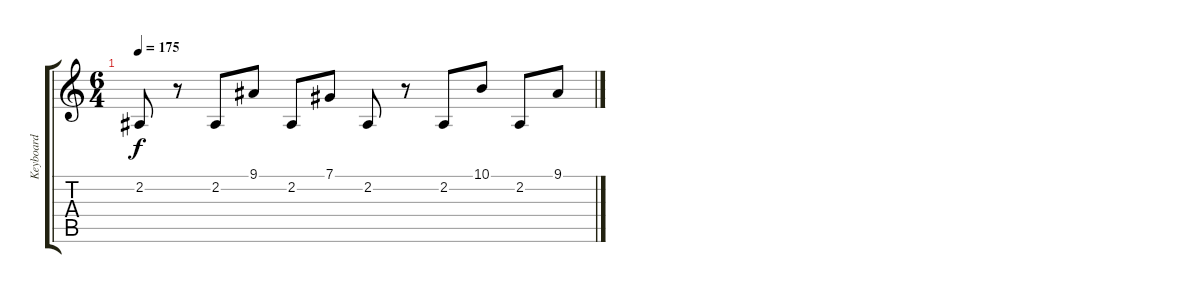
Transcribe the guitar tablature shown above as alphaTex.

\track ("Keyboard" "Keyboard") {instrument electricpiano1}
\staff {score tabs}
\tuning (Db4 Ab3 E3 B2 Gb2 B1) {hide}
\ts (6 4)
\tempo 175
\clef g2
\ks c
2.2.8{dy f} r.8 2.2.8 9.1.8 2.2.8 7.1.8 2.2.8 r.8 2.2.8 10.1.8 2.2.8 9.1.8
